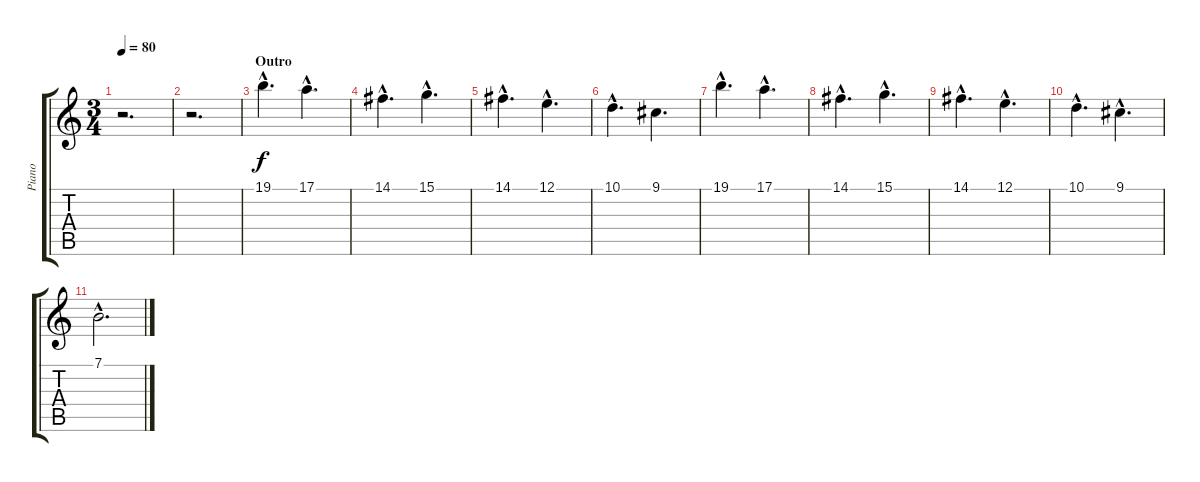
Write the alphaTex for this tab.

\track ("Piano" "Piano") {instrument acousticgrandpiano}
\staff {score tabs}
\tuning (E4 B3 G3 D3 A2 E2) {hide}
\ts (3 4)
\tempo 80
\clef g2
\ks c
r.2{d dy f} |
r.2{d} |
\section ("" "Outro")
19.1{hac}.4{d} 17.1{hac}.4{d} |
14.1{hac}.4{d} 15.1{hac}.4{d} |
14.1{hac}.4{d} 12.1{hac}.4{d} |
10.1{hac}.4{d} 9.1.4{d} |
19.1{hac}.4{d} 17.1{hac}.4{d} |
14.1{hac}.4{d} 15.1{hac}.4{d} |
14.1{hac}.4{d} 12.1{hac}.4{d} |
10.1{hac}.4{d} 9.1{hac}.4{d} |
7.1{hac}.2{d}
